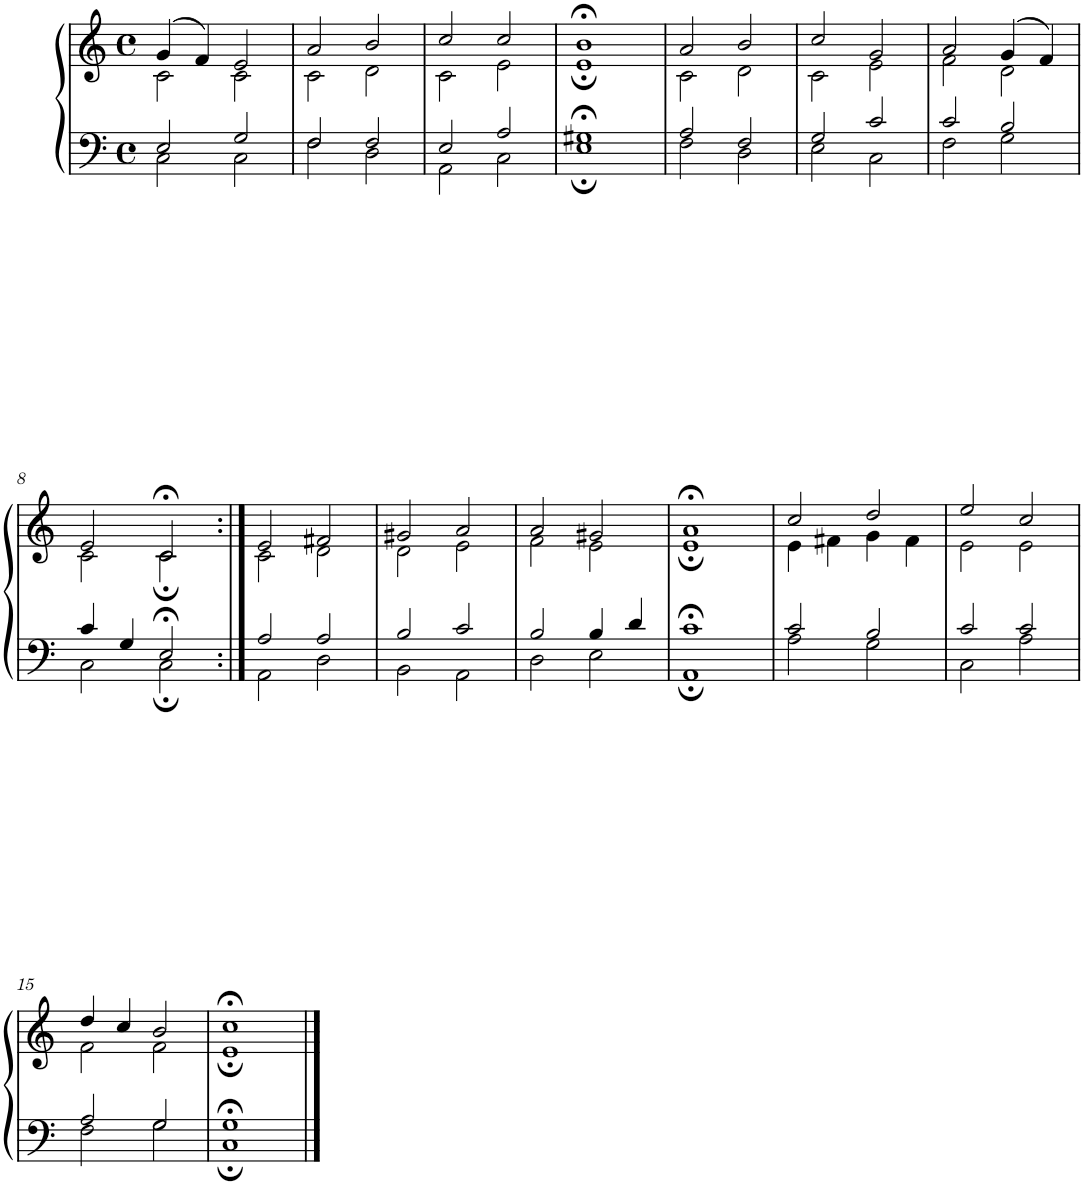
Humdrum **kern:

**kern	**kern
*part1	*part1
*staff2	*staff1
*I"Piano	*
*I'Pno.	*
*clefF4	*clefG2
*k[]	*k[]
*M4/4	*M4/4
*met(c)	*met(c)
=1	=1
*^	*^
2E/	2C\	(4g/	2c\
.	.	4f/)	.
2G/	2C\	2e/	2c\
=2	=2	=2	=2
2F/	2F\	2a/	2c\
2F/	2D\	2b/	2d\
=3	=3	=3	=3
2E/	2AA\	2cc/	2c\
2A/	2C\	2cc/	2e\
=4	=4	=4	=4
1G#X;<	1E;	1b;<	1e;
=5	=5	=5	=5
2A/	2F\	2a/	2c\
2F/	2D\	2b/	2d\
=6	=6	=6	=6
2G/	2E\	2cc/	2c\
2c/	2C\	2g/	2e\
=7	=7	=7	=7
2c/	2F\	2a/	2f\
2B/	2G\	(4g/	2d\
.	.	4f/)	.
!!LO:LB:g=z	!!
=8	=8	=8	=8
4c/	2C\	2e/	2c\
4G/	.	.	.
2E;</	2C;\	2c;</	2c;\
=9:|!	=9:|!	=9:|!	=9:|!
2A/	2AA\	2e/	2c\
2A/	2D\	2f#X/	2d\
=10	=10	=10	=10
2B/	2BB\	2g#X/	2d\
2c/	2AA\	2a/	2e\
=11	=11	=11	=11
2B/	2D\	2a/	2f\
4B/	2E\	2g#X/	2e\
4d/	.	.	.
=12	=12	=12	=12
1c;<	1AA;	1a;<	1e;
=13	=13	=13	=13
2c/	2A\	2cc/	4e\
.	.	.	4f#X\
2B/	2G\	2dd/	4g\
.	.	.	4f#\
=14	=14	=14	=14
2c/	2C\	2ee/	2e\
2c/	2A\	2cc/	2e\
!!LO:LB:g=z	!!
=15	=15	=15	=15
2A/	2F\	4dd/	2f\
.	.	4cc/	.
2G/	2G\	2b/	2f\
=16	=16	=16	=16
1G;<	1C;	1cc;<	1e;
*v	*v	*	*
*	*v	*v
==	==
*-	*-
